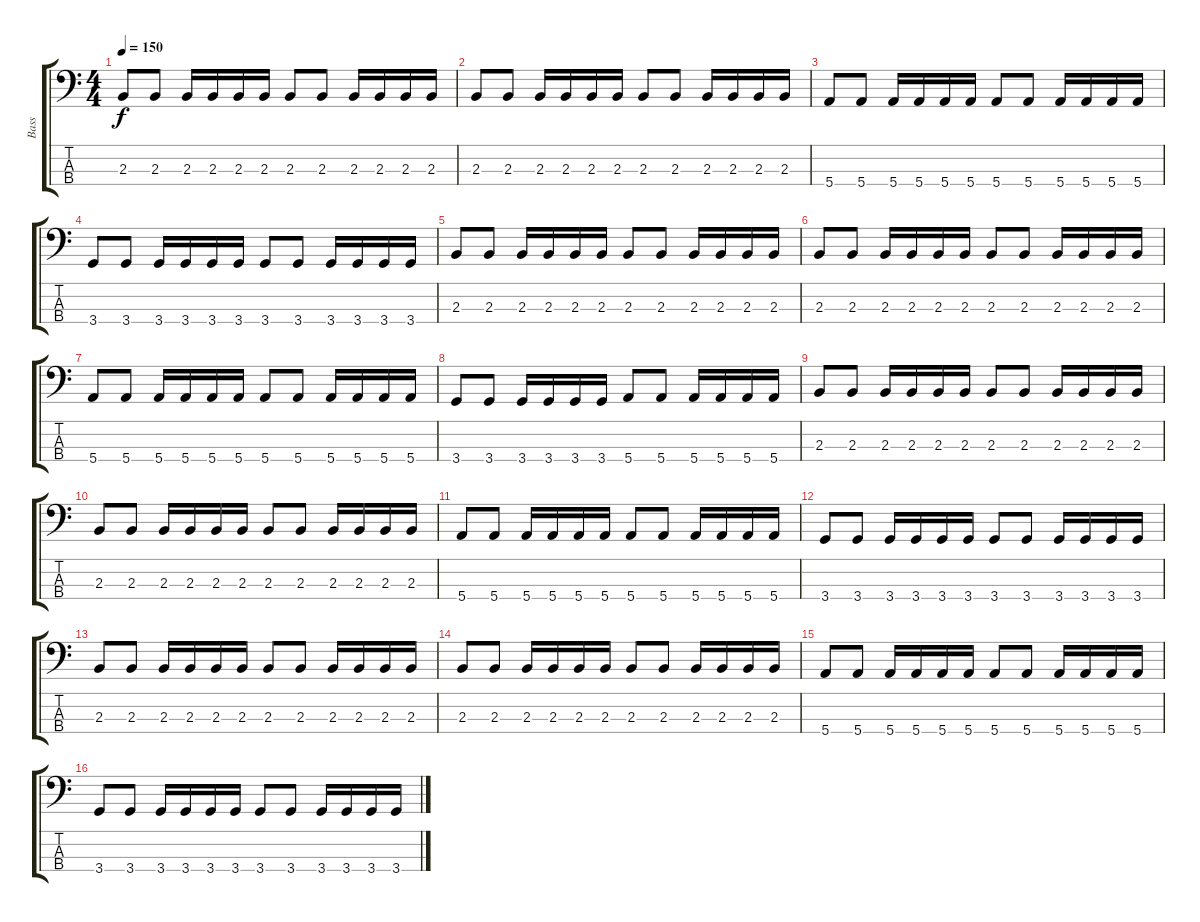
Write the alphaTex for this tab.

\track ("Bass" "Bass") {instrument electricbasspick}
\staff {score tabs}
\tuning (G2 D2 A1 E1) {hide}
\ts (4 4)
\tempo 150
\clef f4
\ks c
2.3.8{dy f} 2.3.8 2.3.16 2.3.16 2.3.16 2.3.16 2.3.8 2.3.8 2.3.16 2.3.16 2.3.16 2.3.16 |
2.3.8 2.3.8 2.3.16 2.3.16 2.3.16 2.3.16 2.3.8 2.3.8 2.3.16 2.3.16 2.3.16 2.3.16 |
5.4.8 5.4.8 5.4.16 5.4.16 5.4.16 5.4.16 5.4.8 5.4.8 5.4.16 5.4.16 5.4.16 5.4.16 |
3.4.8 3.4.8 3.4.16 3.4.16 3.4.16 3.4.16 3.4.8 3.4.8 3.4.16 3.4.16 3.4.16 3.4.16 |
2.3.8 2.3.8 2.3.16 2.3.16 2.3.16 2.3.16 2.3.8 2.3.8 2.3.16 2.3.16 2.3.16 2.3.16 |
2.3.8 2.3.8 2.3.16 2.3.16 2.3.16 2.3.16 2.3.8 2.3.8 2.3.16 2.3.16 2.3.16 2.3.16 |
5.4.8 5.4.8 5.4.16 5.4.16 5.4.16 5.4.16 5.4.8 5.4.8 5.4.16 5.4.16 5.4.16 5.4.16 |
3.4.8 3.4.8 3.4.16 3.4.16 3.4.16 3.4.16 5.4.8 5.4.8 5.4.16 5.4.16 5.4.16 5.4.16 |
2.3.8 2.3.8 2.3.16 2.3.16 2.3.16 2.3.16 2.3.8 2.3.8 2.3.16 2.3.16 2.3.16 2.3.16 |
2.3.8 2.3.8 2.3.16 2.3.16 2.3.16 2.3.16 2.3.8 2.3.8 2.3.16 2.3.16 2.3.16 2.3.16 |
5.4.8 5.4.8 5.4.16 5.4.16 5.4.16 5.4.16 5.4.8 5.4.8 5.4.16 5.4.16 5.4.16 5.4.16 |
3.4.8 3.4.8 3.4.16 3.4.16 3.4.16 3.4.16 3.4.8 3.4.8 3.4.16 3.4.16 3.4.16 3.4.16 |
2.3.8 2.3.8 2.3.16 2.3.16 2.3.16 2.3.16 2.3.8 2.3.8 2.3.16 2.3.16 2.3.16 2.3.16 |
2.3.8 2.3.8 2.3.16 2.3.16 2.3.16 2.3.16 2.3.8 2.3.8 2.3.16 2.3.16 2.3.16 2.3.16 |
5.4.8 5.4.8 5.4.16 5.4.16 5.4.16 5.4.16 5.4.8 5.4.8 5.4.16 5.4.16 5.4.16 5.4.16 |
3.4.8 3.4.8 3.4.16 3.4.16 3.4.16 3.4.16 3.4.8 3.4.8 3.4.16 3.4.16 3.4.16 3.4.16
